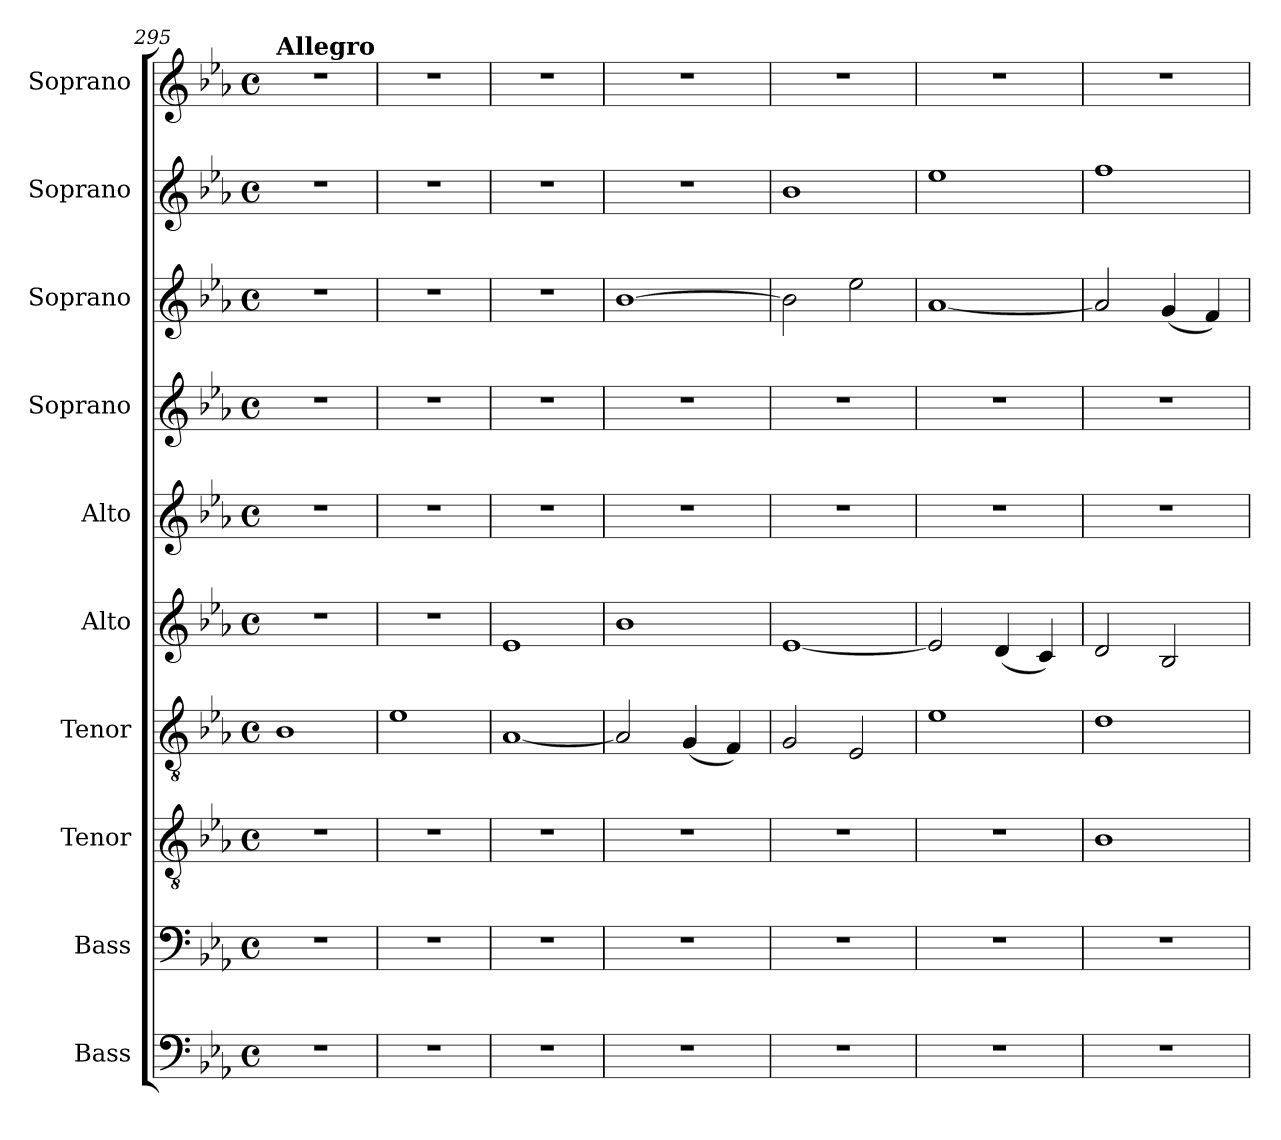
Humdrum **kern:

**kern	**kern	**kern	**kern	**kern	**kern	**kern	**kern	**kern	**kern
*part10	*part9	*part8	*part7	*part6	*part5	*part4	*part3	*part2	*part1
*staff10	*staff9	*staff8	*staff7	*staff6	*staff5	*staff4	*staff3	*staff2	*staff1
*I"Bass	*I"Bass	*I"Tenor	*I"Tenor	*I"Alto	*I"Alto	*I"Soprano	*I"Soprano	*I"Soprano	*I"Soprano
*I'B.	*I'B.	*I'T.	*I'T.	*I'A.	*I'A.	*I'S.	*I'S.	*I'S.	*I'S.
*clefF4	*clefF4	*clefGv2	*clefGv2	*clefG2	*clefG2	*clefG2	*clefG2	*clefG2	*clefG2
*k[b-e-a-]	*k[b-e-a-]	*k[b-e-a-]	*k[b-e-a-]	*k[b-e-a-]	*k[b-e-a-]	*k[b-e-a-]	*k[b-e-a-]	*k[b-e-a-]	*k[b-e-a-]
*M4/4	*M4/4	*M4/4	*M4/4	*M4/4	*M4/4	*M4/4	*M4/4	*M4/4	*M4/4
*met(c)	*met(c)	*met(c)	*met(c)	*met(c)	*met(c)	*met(c)	*met(c)	*met(c)	*met(c)
=295	=295	=295	=295	=295	=295	=295	=295	=295	=295
!	!	!	!	!	!	!	!	!	!LO:TX:a:B:t=Allegro
1r	1r	1r	1B-	1r	1r	1r	1r	1r	1r
=296	=296	=296	=296	=296	=296	=296	=296	=296	=296
1r	1r	1r	1e-	1r	1r	1r	1r	1r	1r
!!LO:PB:g=z
=297	=297	=297	=297	=297	=297	=297	=297	=297	=297
1r	1r	1r	[1A-	1e-	1r	1r	1r	1r	1r
=298	=298	=298	=298	=298	=298	=298	=298	=298	=298
1r	1r	1r	2A-/]	1b-	1r	1r	[1b-	1r	1r
.	.	.	(4G/	.	.	.	.	.	.
.	.	.	4F/)	.	.	.	.	.	.
=299	=299	=299	=299	=299	=299	=299	=299	=299	=299
1r	1r	1r	2G/	[1e-	1r	1r	2b-\]	1b-	1r
.	.	.	2E-/	.	.	.	2ee-\	.	.
=300	=300	=300	=300	=300	=300	=300	=300	=300	=300
1r	1r	1r	1e-	2e-/]	1r	1r	[1a-	1ee-	1r
.	.	.	.	(4d/	.	.	.	.	.
.	.	.	.	4c/)	.	.	.	.	.
=301	=301	=301	=301	=301	=301	=301	=301	=301	=301
1r	1r	1B-	1d	2d/	1r	1r	2a-/]	1ff	1r
.	.	.	.	2B-/	.	.	(4g/	.	.
.	.	.	.	.	.	.	4f/)	.	.
=	=	=	=	=	=	=	=	=	=
*-	*-	*-	*-	*-	*-	*-	*-	*-	*-
